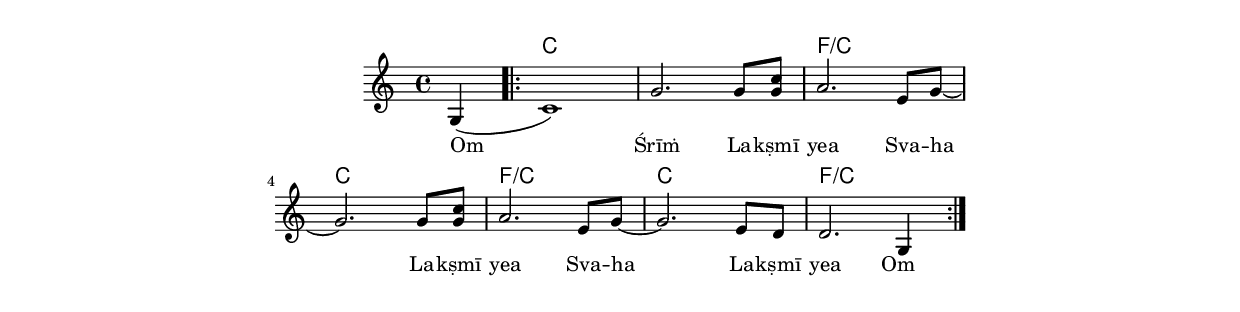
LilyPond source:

\version "2.19.45"
\paper {
	line-width = 4.6\in
}

melody = \relative c' {
  \clef treble
  \key c \major
  \time 4/4
  \set Score.voltaSpannerDuration = #(ly:make-moment 4/4)
	\new Voice = "words" {
		\partial 4 g4(
		\repeat volta 2 {
			c1) | g'2. g8 <g c> | a2. e8 g~ | g2. g8 <g c> | 
			a2. e8 g~ | g2. e8 d | d2. g,4 |
		}
  }
}

text =  \lyricmode {
	\set associatedVoice = "words"
	Om__ Śrīṁ La -- kṣmī yea Sva -- ha
	La -- kṣmī yea Sva -- ha
	La -- kṣmī yea Om__
}

harmonies = \chordmode {
\set noChordSymbol = "" 
\partial 4 r4
	c1 | c | f/c | c |
	f/c | c | f1/c |
}

\score {
  <<
    \new ChordNames {
      \set chordChanges = ##t
      \harmonies
    }
    \new Staff {
    	\new Voice = "one" { \melody }
  	}
    \new Lyrics \lyricsto "words" \text
  >>
  \layout { 
   #(layout-set-staff-size 16)
   }
  \midi { 
  	\tempo 4 = 125
  }
}